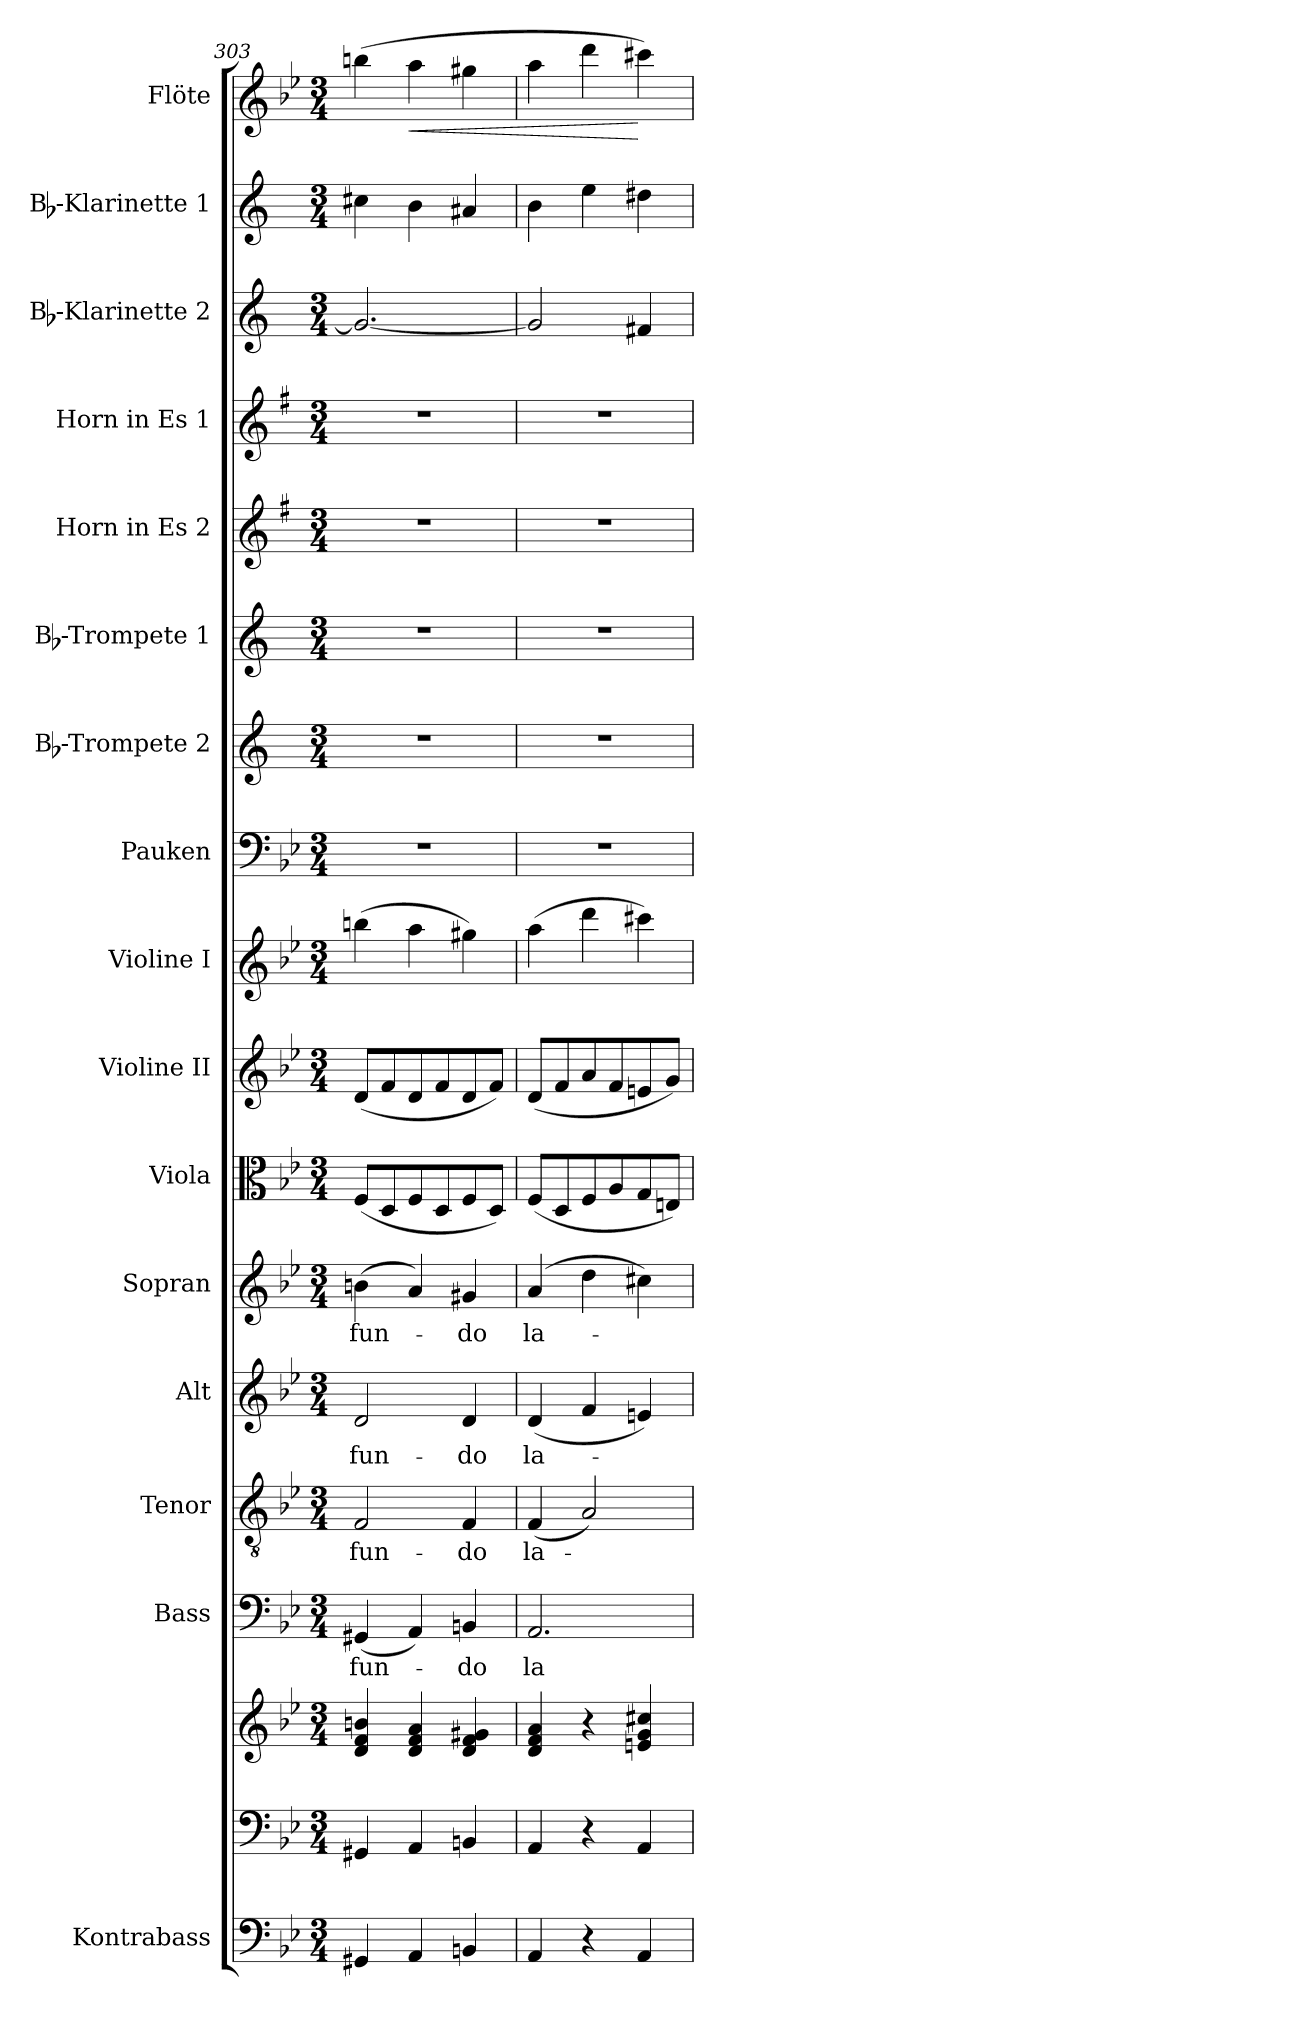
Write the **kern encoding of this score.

**kern	**kern	**kern	**kern	**text	**kern	**text	**kern	**text	**kern	**text	**kern	**kern	**kern	**kern	**kern	**kern	**kern	**kern	**kern	**kern	**kern	**dynam
*part17	*part16	*part16	*part15	*part15	*part14	*part14	*part13	*part13	*part12	*part12	*part11	*part10	*part9	*part8	*part7	*part6	*part5	*part4	*part3	*part2	*part1	*part1
*staff18	*staff17	*staff16	*staff15	*staff15	*staff14	*staff14	*staff13	*staff13	*staff12	*staff12	*staff11	*staff10	*staff9	*staff8	*staff7	*staff6	*staff5	*staff4	*staff3	*staff2	*staff1	*staff1
*I"Kontrabass	*	*	*I"Bass	*	*I"Tenor	*	*I"Alt	*	*I"Sopran	*	*I"Viola	*I"Violine II	*I"Violine I	*I"Pauken	*I"Bb-Trompete 2	*I"Bb-Trompete 1	*I"Horn in Es 2	*I"Horn in Es 1	*I"Bb-Klarinette 2	*I"Bb-Klarinette 1	*I"Flöte	*
*I'Kb.	*	*	*I'B.	*	*I'T.	*	*I'A.	*	*I'S.	*	*I'Vla.	*I'Vl. II	*I'Vl. I	*I'Pk.	*I'Bb Trp. 2	*I'Bb Trp. 1	*	*	*I'Bb Kl. 2	*I'Bb Kl. 1	*I'Fl.	*
*clefF4	*clefF4	*clefG2	*clefF4	*	*clefGv2	*	*clefG2	*	*clefG2	*	*clefC3	*clefG2	*clefG2	*clefF4	*clefG2	*clefG2	*clefG2	*clefG2	*clefG2	*clefG2	*clefG2	*
*ITrd7c12	*	*	*	*	*	*	*	*	*	*	*	*	*	*	*ITrd1c2	*ITrd1c2	*ITrd5c9	*ITrd5c9	*ITrd1c2	*ITrd1c2	*	*
*k[b-e-]	*k[b-e-]	*k[b-e-]	*k[b-e-]	*	*k[b-e-]	*	*k[b-e-]	*	*k[b-e-]	*	*k[b-e-]	*k[b-e-]	*k[b-e-]	*k[b-e-]	*k[b-e-]	*k[b-e-]	*k[b-e-]	*k[b-e-]	*k[b-e-]	*k[b-e-]	*k[b-e-]	*
*B-:	*B-:	*B-:	*B-:	*	*B-:	*	*B-:	*	*B-:	*	*B-:	*B-:	*B-:	*B-:	*B-:	*B-:	*B-:	*B-:	*B-:	*B-:	*B-:	*
*M3/4	*M3/4	*M3/4	*M3/4	*	*M3/4	*	*M3/4	*	*M3/4	*	*M3/4	*M3/4	*M3/4	*M3/4	*M3/4	*M3/4	*M3/4	*M3/4	*M3/4	*M3/4	*M3/4	*
=303	=303	=303	=303	=303	=303	=303	=303	=303	=303	=303	=303	=303	=303	=303	=303	=303	=303	=303	=303	=303	=303	=303
!	!	!	!	!LO:LY:b	!	!LO:LY:b	!	!LO:LY:b	!	!LO:LY:b	!	!	!	!	!	!	!	!	!	!	!	!
4GGG#X/	4GG#X/	4d/ 4f/ 4bn/	(<4GG#X/	-fun-	2F/	-fun-	2d/	-fun-	(>4bn\	-fun-	(<8F/L	(<8d/L	(>4bbn\	2.r	2.r	2.r	2.r	2.r	2.f/_	4bn\	(>4bbn\	.
.	.	.	.	.	.	.	.	.	.	.	8D/	8f/	.	.	.	.	.	.	.	.	.	.
!	!	!	!	!	!	!	!	!	!	!	!	!	!	!	!	!	!	!	!	!	!	!LO:HP:b
4AAA/	4AA/	4d/ 4f/ 4a/	4AA/)	.	.	.	.	.	4a/)	.	8F/	8d/	4aa\	.	.	.	.	.	.	4a\	4aa\	<
.	.	.	.	.	.	.	.	.	.	.	8D/	8f/	.	.	.	.	.	.	.	.	.	.
!	!	!	!	!LO:LY:b	!	!LO:LY:b	!	!LO:LY:b	!	!LO:LY:b	!	!	!	!	!	!	!	!	!	!	!	!
4BBBn/	4BBn/	4d/ 4f/ 4g#X/	4BBn/	-do	4F/	-do	4d/	-do	4g#X/	-do	8F/	8d/	4gg#X\)	.	.	.	.	.	.	4g#X/	4gg#X\	.
.	.	.	.	.	.	.	.	.	.	.	8D/J)	8f/J)	.	.	.	.	.	.	.	.	.	.
=304	=304	=304	=304	=304	=304	=304	=304	=304	=304	=304	=304	=304	=304	=304	=304	=304	=304	=304	=304	=304	=304	=304
!	!	!	!	!LO:LY:b	!	!LO:LY:b	!	!LO:LY:b	!	!LO:LY:b	!	!	!	!	!	!	!	!	!	!	!	!
4AAA/	4AA/	4d/ 4f/ 4a/	2.AA/	la-	(<4F/	la-	(<4d/	la-	(4a/	la-	(<8F/L	(<8d/L	(>4aa\	2.r	2.r	2.r	2.r	2.r	2f/]	4a\	4aa\	.
.	.	.	.	.	.	.	.	.	.	.	8D/	8f/	.	.	.	.	.	.	.	.	.	.
4r	4r	4r	.	.	2A/)	.	4f/	.	4dd\	.	8F/	8a/	4ddd\	.	.	.	.	.	.	4dd\	4ddd\	.
.	.	.	.	.	.	.	.	.	.	.	8A/	8f/	.	.	.	.	.	.	.	.	.	.
4AAA/	4AA/	4en/ 4g/ 4cc#X/	.	.	.	.	4en/)	.	4cc#X\)	.	8G/	8en/	4ccc#X\)	.	.	.	.	.	4en/	4cc#X\	4ccc#X\)	[
.	.	.	.	.	.	.	.	.	.	.	8En/J)	8g/J)	.	.	.	.	.	.	.	.	.	.
=	=	=	=	=	=	=	=	=	=	=	=	=	=	=	=	=	=	=	=	=	=	=
*-	*-	*-	*-	*-	*-	*-	*-	*-	*-	*-	*-	*-	*-	*-	*-	*-	*-	*-	*-	*-	*-	*-
